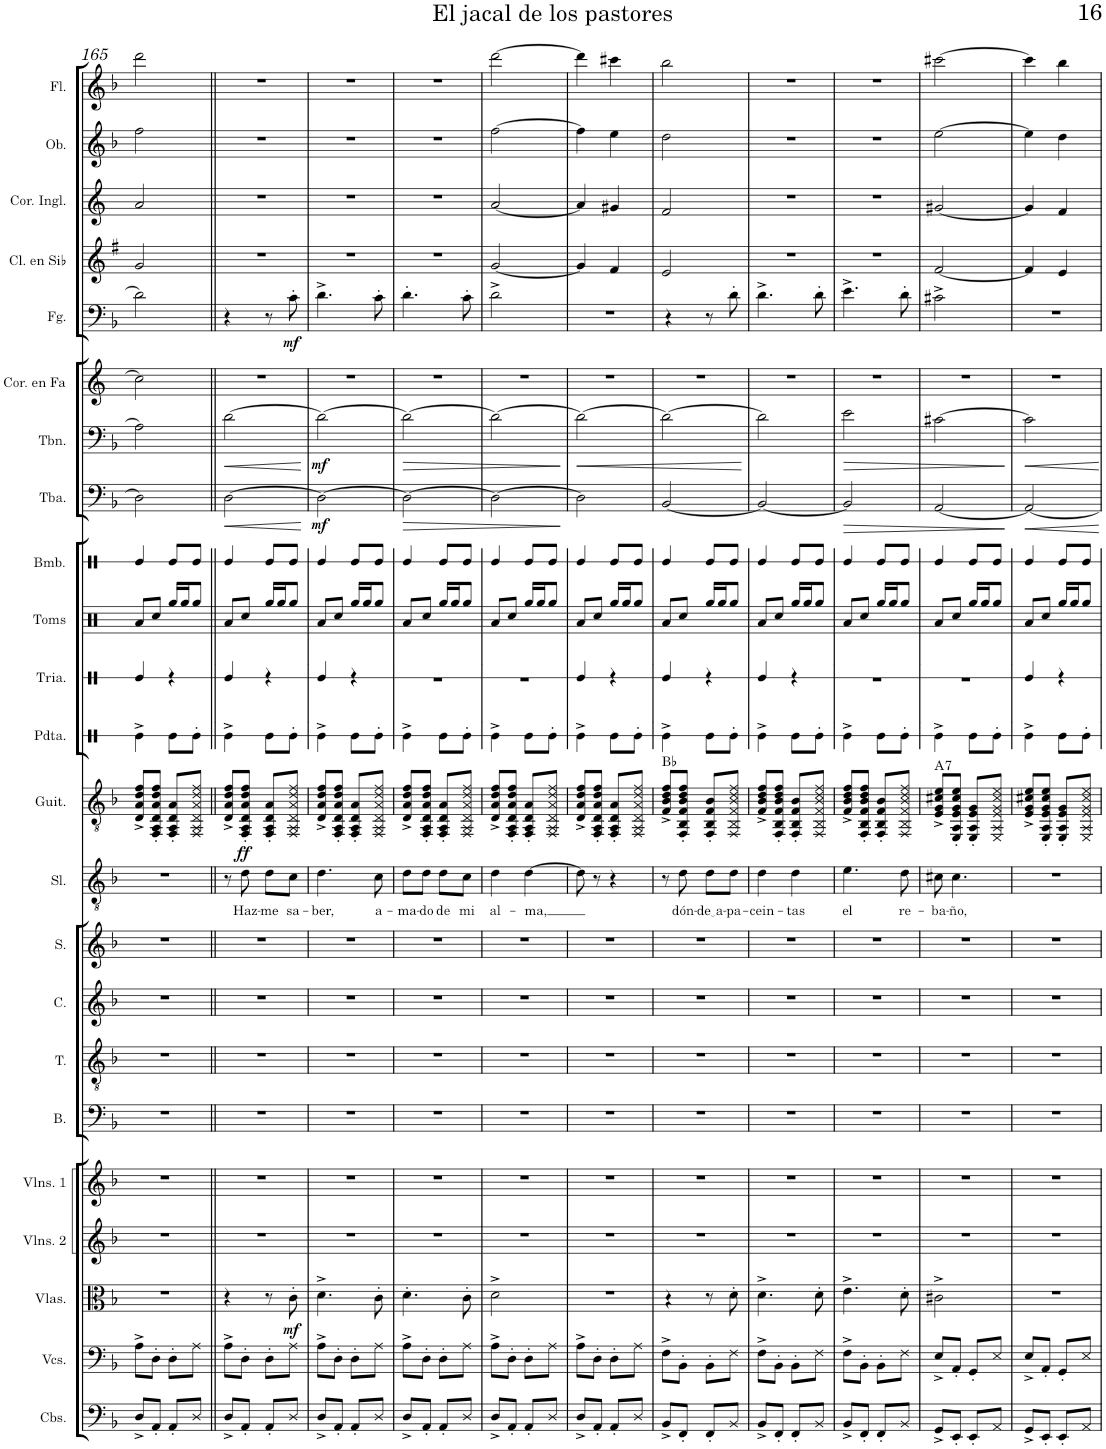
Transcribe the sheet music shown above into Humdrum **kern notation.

**kern	**kern	**kern	**dynam	**kern	**kern	**kern	**kern	**kern	**kern	**kern	**text	**dynam	**kern	**harte	**kern	**kern	**kern	**kern	**kern	**dynam	**kern	**dynam	**kern	**kern	**dynam	**kern	**kern	**kern	**kern
*part23	*part22	*part21	*part21	*part20	*part19	*part18	*part17	*part16	*part15	*part14	*part14	*part14	*part13	*part13	*part12	*part11	*part10	*part9	*part8	*part8	*part7	*part7	*part6	*part5	*part5	*part4	*part3	*part2	*part1
*staff23	*staff22	*staff21	*staff21	*staff20	*staff19	*staff18	*staff17	*staff16	*staff15	*staff14	*staff14	*staff14	*staff13	*	*staff12	*staff11	*staff10	*staff9	*staff8	*staff8	*staff7	*staff7	*staff6	*staff5	*staff5	*staff4	*staff3	*staff2	*staff1
*I"Contrabajos	*I"Violonchelos	*I"Violas	*	*I"Violines 2	*I"Violines 1	*I"Bajo	*I"Tenor	*I"Contralto	*I"Soprano	*I"Solista	*	*	*I"Guitarra	*	*I"Pandereta	*I"Triángulo	*I"Toms	*I"Bombo	*I"Tuba	*	*I"Trombón	*	*I"Trompa en Fa	*I"Fagot	*	*I"Clarinete en Sib	*I"Corno inglés	*I"Oboe	*I"Flauta
*I'Cbs.	*I'Vcs.	*I'Vlas.	*	*I'Vlns. 2	*I'Vlns. 1	*I'B.	*I'T.	*I'C.	*I'S.	*I'Sl.	*	*	*I'Guit.	*	*I'Pdta.	*	*I'Toms	*I'Bmb.	*I'Tba.	*	*I'Tbn.	*	*	*I'Fg.	*	*I'Cl. en Sib	*I'Cor. Ingl.	*I'Ob.	*I'Fl.
!!LO:PB:g=z
*clefF4	*clefF4	*clefC3	*	*clefG2	*clefG2	*clefF4	*clefGv2	*clefG2	*clefG2	*clefGv2	*	*	*clefGv2	*	*clefX	*clefX	*clefX	*clefX	*clefF4	*	*clefF4	*	*clefG2	*clefF4	*	*clefG2	*clefG2	*clefG2	*clefG2
*Trd7c12	*	*	*	*	*	*	*	*	*	*	*	*	*	*	*	*	*	*	*	*	*	*	*Trd4c7	*	*	*Trd1c2	*Trd4c7	*	*
*k[b-]	*k[b-]	*k[b-]	*	*k[b-]	*k[b-]	*k[b-]	*k[b-]	*k[b-]	*k[b-]	*k[b-]	*	*	*k[b-]	*	*k[]	*k[]	*k[]	*k[]	*k[b-]	*	*k[b-]	*	*k[]	*k[b-]	*	*k[f#]	*k[]	*k[b-]	*k[b-]
*M2/4	*M2/4	*M2/4	*	*M2/4	*M2/4	*M2/4	*M2/4	*M2/4	*M2/4	*M2/4	*	*	*M2/4	*	*M2/4	*M2/4	*M2/4	*M2/4	*M2/4	*	*M2/4	*	*M2/4	*M2/4	*	*M2/4	*M2/4	*M2/4	*M2/4
=165	=165	=165	=165	=165	=165	=165	=165	=165	=165	=165	=165	=165	=165	=165	=165	=165	=165	=165	=165	=165	=165	=165	=165	=165	=165	=165	=165	=165	=165
8D^/L	8A^\L	2r	.	2r	2r	2r	2r	2r	2r	2r	.	.	8D/^ 8A/^ 8d/^ 8f/^L	.	4Re^\	4Re/	8Ra/L	4Re/	2D\]	.	2A\]	.	2cc\]	2d\]	.	2g/	2a/	2ff\	2ddd\
8AA'/J	8D'\J	.	.	.	.	.	.	.	.	.	.	.	8FF/' 8AA/' 8D/' 8A/' 8d/' 8f/'J	.	.	.	8Rcc/J	.	.	.	.	.	.	.	.	.	.	.	.
8AA'/L	8D'\L	.	.	.	.	.	.	.	.	.	.	.	8FF/' 8AA/' 8D/' 8A/'L	.	8Re\L	4r	16Rgg/LL	8Re/L	.	.	.	.	.	.	.	.	.	.	.
.	.	.	.	.	.	.	.	.	.	.	.	.	.	.	.	.	16Rgg/J	.	.	.	.	.	.	.	.	.	.	.	.
8D/J	8A\J	.	.	.	.	.	.	.	.	.	.	.	8FF/ 8AA/ 8D/ 8A/ 8d/ 8f/J	.	8Re'\J	.	8Rgg/J	8Re/J	.	.	.	.	.	.	.	.	.	.	.
=166||	=166||	=166||	=166||	=166||	=166||	=166||	=166||	=166||	=166||	=166||	=166||	=166||	=166||	=166||	=166||	=166||	=166||	=166||	=166||	=166||	=166||	=166||	=166||	=166||	=166||	=166||	=166||	=166||	=166||
!	!	!	!	!	!	!	!	!	!	!	!	!	!	!	!	!	!	!	!	!LO:HP:b	!	!LO:HP:b	!	!	!	!	!	!	!
8D^/L	8A^\L	4r	.	2r	2r	2r	2r	2r	2r	8r	.	.	8D/^ 8A/^ 8d/^ 8f/^L	.	4Re^\	4Re/	8Ra/L	4Re/	[2D\	<	[2d\	<	2r	4r	.	2r	2r	2r	2r
!	!	!	!	!	!	!	!	!	!	!	!LO:LY:b	!LO:DY:a	!	!	!	!	!	!	!	!	!	!	!	!	!	!	!	!	!
8AA'/J	8D'\J	.	.	.	.	.	.	.	.	8d\	Haz-	ff	8FF/' 8AA/' 8D/' 8A/' 8d/' 8f/'J	.	.	.	8Rcc/J	.	.	.	.	.	.	.	.	.	.	.	.
!	!	!	!	!	!	!	!	!	!	!	!LO:LY:b	!	!	!	!	!	!	!	!	!	!	!	!	!	!	!	!	!	!
8AA'/L	8D'\L	8r	.	.	.	.	.	.	.	8d\L	-me	.	8FF/' 8AA/' 8D/' 8A/'L	.	8Re\L	4r	16Rgg/LL	8Re/L	.	.	.	.	.	8r	.	.	.	.	.
.	.	.	.	.	.	.	.	.	.	.	.	.	.	.	.	.	16Rgg/J	.	.	.	.	.	.	.	.	.	.	.	.
!	!	!	!LO:DY:b	!	!	!	!	!	!	!	!LO:LY:b	!	!	!	!	!	!	!	!	!	!	!	!	!	!LO:DY:b	!	!	!	!
8D/J	8A\J	8c'\	mf	.	.	.	.	.	.	8c\J	sa-	.	8FF/ 8AA/ 8D/ 8A/ 8d/ 8f/J	.	8Re'\J	.	8Rgg/J	8Re/J	.	.	.	.	.	8c'\	mf	.	.	.	.
.	.	.	.	.	.	.	.	.	.	.	.	.	.	.	.	.	.	.	.	[	.	[	.	.	.	.	.	.	.
=167	=167	=167	=167	=167	=167	=167	=167	=167	=167	=167	=167	=167	=167	=167	=167	=167	=167	=167	=167	=167	=167	=167	=167	=167	=167	=167	=167	=167	=167
!	!	!	!	!	!	!	!	!	!	!	!LO:LY:b	!	!	!	!	!	!	!	!	!LO:DY:b	!	!LO:DY:b	!	!	!	!	!	!	!
8D^/L	8A^\L	4.d^\	.	2r	2r	2r	2r	2r	2r	4.d\	-ber,	.	8D/^ 8A/^ 8d/^ 8f/^L	.	4Re^\	4Re/	8Ra/L	4Re/	2D\_	mf	2d\_	mf	2r	4.d^\	.	2r	2r	2r	2r
8AA'/J	8D'\J	.	.	.	.	.	.	.	.	.	.	.	8FF/' 8AA/' 8D/' 8A/' 8d/' 8f/'J	.	.	.	8Rcc/J	.	.	.	.	.	.	.	.	.	.	.	.
8AA'/L	8D'\L	.	.	.	.	.	.	.	.	.	.	.	8FF/' 8AA/' 8D/' 8A/'L	.	8Re\L	4r	16Rgg/LL	8Re/L	.	.	.	.	.	.	.	.	.	.	.
.	.	.	.	.	.	.	.	.	.	.	.	.	.	.	.	.	16Rgg/J	.	.	.	.	.	.	.	.	.	.	.	.
!	!	!	!	!	!	!	!	!	!	!	!LO:LY:b	!	!	!	!	!	!	!	!	!	!	!	!	!	!	!	!	!	!
8D/J	8A\J	8c'\	.	.	.	.	.	.	.	8c\	a-	.	8FF/ 8AA/ 8D/ 8A/ 8d/ 8f/J	.	8Re'\J	.	8Rgg/J	8Re/J	.	.	.	.	.	8c'\	.	.	.	.	.
=168	=168	=168	=168	=168	=168	=168	=168	=168	=168	=168	=168	=168	=168	=168	=168	=168	=168	=168	=168	=168	=168	=168	=168	=168	=168	=168	=168	=168	=168
!	!	!	!	!	!	!	!	!	!	!	!LO:LY:b	!	!	!	!	!	!	!	!	!LO:HP:b	!	!LO:HP:b	!	!	!	!	!	!	!
8D^/L	8A^\L	4.d'\	.	2r	2r	2r	2r	2r	2r	8d\L	-ma-	.	8D/^ 8A/^ 8d/^ 8f/^L	.	4Re^\	2r	8Ra/L	4Re/	2D\_	>	2d\_	>	2r	4.d'\	.	2r	2r	2r	2r
!	!	!	!	!	!	!	!	!	!	!	!LO:LY:b	!	!	!	!	!	!	!	!	!	!	!	!	!	!	!	!	!	!
8AA'/J	8D'\J	.	.	.	.	.	.	.	.	8d\J	-do	.	8FF/' 8AA/' 8D/' 8A/' 8d/' 8f/'J	.	.	.	8Rcc/J	.	.	.	.	.	.	.	.	.	.	.	.
!	!	!	!	!	!	!	!	!	!	!	!LO:LY:b	!	!	!	!	!	!	!	!	!	!	!	!	!	!	!	!	!	!
8AA'/L	8D'\L	.	.	.	.	.	.	.	.	8d\L	de	.	8FF/' 8AA/' 8D/' 8A/'L	.	8Re\L	.	16Rgg/LL	8Re/L	.	.	.	.	.	.	.	.	.	.	.
.	.	.	.	.	.	.	.	.	.	.	.	.	.	.	.	.	16Rgg/J	.	.	.	.	.	.	.	.	.	.	.	.
!	!	!	!	!	!	!	!	!	!	!	!LO:LY:b	!	!	!	!	!	!	!	!	!	!	!	!	!	!	!	!	!	!
8D/J	8A\J	8c'\	.	.	.	.	.	.	.	8c\J	mi	.	8FF/ 8AA/ 8D/ 8A/ 8d/ 8f/J	.	8Re'\J	.	8Rgg/J	8Re/J	.	.	.	.	.	8c'\	.	.	.	.	.
=169	=169	=169	=169	=169	=169	=169	=169	=169	=169	=169	=169	=169	=169	=169	=169	=169	=169	=169	=169	=169	=169	=169	=169	=169	=169	=169	=169	=169	=169
!	!	!	!	!	!	!	!	!	!	!	!LO:LY:b	!	!	!	!	!	!	!	!	!	!	!	!	!	!	!	!	!	!
8D^/L	8A^\L	2d^\	.	2r	2r	2r	2r	2r	2r	4d\	al-	.	8D/^ 8A/^ 8d/^ 8f/^L	.	4Re^\	2r	8Ra/L	4Re/	2D\_	.	2d\_	.	2r	2d^\	.	[2g/	[2a/	[2ff\	[2ddd\
8AA'/J	8D'\J	.	.	.	.	.	.	.	.	.	.	.	8FF/' 8AA/' 8D/' 8A/' 8d/' 8f/'J	.	.	.	8Rcc/J	.	.	.	.	.	.	.	.	.	.	.	.
!	!	!	!	!	!	!	!	!	!	!	!LO:LY:b	!	!	!	!	!	!	!	!	!	!	!	!	!	!	!	!	!	!
8AA'/L	8D'\L	.	.	.	.	.	.	.	.	[4d\	-ma,	.	8FF/' 8AA/' 8D/' 8A/'L	.	8Re\L	.	16Rgg/LL	8Re/L	.	.	.	.	.	.	.	.	.	.	.
.	.	.	.	.	.	.	.	.	.	.	.	.	.	.	.	.	16Rgg/J	.	.	.	.	.	.	.	.	.	.	.	.
8D/J	8A\J	.	.	.	.	.	.	.	.	.	.	.	8FF/ 8AA/ 8D/ 8A/ 8d/ 8f/J	.	8Re'\J	.	8Rgg/J	8Re/J	.	.	.	.	.	.	.	.	.	.	.
.	.	.	.	.	.	.	.	.	.	.	.	.	.	.	.	.	.	.	.	]	.	]	.	.	.	.	.	.	.
=170	=170	=170	=170	=170	=170	=170	=170	=170	=170	=170	=170	=170	=170	=170	=170	=170	=170	=170	=170	=170	=170	=170	=170	=170	=170	=170	=170	=170	=170
!	!	!	!	!	!	!	!	!	!	!	!	!	!	!	!	!	!	!	!	!	!	!LO:HP:b	!	!	!	!	!	!	!
8D^/L	8A^\L	2r	.	2r	2r	2r	2r	2r	2r	8d\]	.	.	8D/^ 8A/^ 8d/^ 8f/^L	.	4Re^\	4Re/	8Ra/L	4Re/	2D\]	.	2d\_	<	2r	2r	.	4g/]	4a/]	4ff\]	4ddd\]
8AA'/J	8D'\J	.	.	.	.	.	.	.	.	8r	.	.	8FF/' 8AA/' 8D/' 8A/' 8d/' 8f/'J	.	.	.	8Rcc/J	.	.	.	.	.	.	.	.	.	.	.	.
8AA'/L	8D'\L	.	.	.	.	.	.	.	.	4r	.	.	8FF/' 8AA/' 8D/' 8A/'L	.	8Re\L	4r	16Rgg/LL	8Re/L	.	.	.	.	.	.	.	4f#/	4g#X/	4ee\	4ccc#X\
.	.	.	.	.	.	.	.	.	.	.	.	.	.	.	.	.	16Rgg/J	.	.	.	.	.	.	.	.	.	.	.	.
8D/J	8A\J	.	.	.	.	.	.	.	.	.	.	.	8FF/ 8AA/ 8D/ 8A/ 8d/ 8f/J	.	8Re'\J	.	8Rgg/J	8Re/J	.	.	.	.	.	.	.	.	.	.	.
=171	=171	=171	=171	=171	=171	=171	=171	=171	=171	=171	=171	=171	=171	=171	=171	=171	=171	=171	=171	=171	=171	=171	=171	=171	=171	=171	=171	=171	=171
8BB-^/L	8F^\L	4rB	.	2r	2r	2r	2r	2r	2r	8r	.	.	8F/^ 8B-/^ 8d/^ 8f/^L	Bb:maj	4Re^\	4Re/	8Ra/L	4Re/	[2BB-/	.	2d\_	.	2r	4rC	.	2e/	2f/	2dd\	2bb-\
!	!	!	!	!	!	!	!	!	!	!	!LO:LY:b	!	!	!	!	!	!	!	!	!	!	!	!	!	!	!	!	!	!
8FF'/J	8BB-'\J	.	.	.	.	.	.	.	.	8d\	dón-	.	8FF/' 8BB-/' 8F/' 8B-/' 8d/' 8f/'J	.	.	.	8Rcc/J	.	.	.	.	.	.	.	.	.	.	.	.
!	!	!	!	!	!	!	!	!	!	!	!LO:LY:b	!	!	!	!	!	!	!	!	!	!	!	!	!	!	!	!	!	!
8FF'/L	8BB-'\L	8r	.	.	.	.	.	.	.	8d\L	de a	.	8FF/' 8BB-/' 8F/' 8B-/'L	.	8Re\L	4r	16Rgg/LL	8Re/L	.	.	.	.	.	8r	.	.	.	.	.
.	.	.	.	.	.	.	.	.	.	.	.	.	.	.	.	.	16Rgg/J	.	.	.	.	.	.	.	.	.	.	.	.
!	!	!	!	!	!	!	!	!	!	!	!LO:LY:b	!	!	!	!	!	!	!	!	!	!	!	!	!	!	!	!	!	!
8BB-/J	8F\J	8d'\	.	.	.	.	.	.	.	8d\J	-pa-	.	8FF/ 8BB-/ 8F/ 8B-/ 8d/ 8f/J	.	8Re'\J	.	8Rgg/J	8Re/J	.	.	.	.	.	8d'\	.	.	.	.	.
.	.	.	.	.	.	.	.	.	.	.	.	.	.	.	.	.	.	.	.	.	.	[	.	.	.	.	.	.	.
=172	=172	=172	=172	=172	=172	=172	=172	=172	=172	=172	=172	=172	=172	=172	=172	=172	=172	=172	=172	=172	=172	=172	=172	=172	=172	=172	=172	=172	=172
!	!	!	!	!	!	!	!	!	!	!	!LO:LY:b	!	!	!	!	!	!	!	!	!	!	!	!	!	!	!	!	!	!
8BB-^/L	8F^\L	4.d^\	.	2r	2r	2r	2r	2r	2r	4d\	-cein-	.	8F/^ 8B-/^ 8d/^ 8f/^L	.	4Re^\	4Re/	8Ra/L	4Re/	2BB-/_	.	2d\]	.	2r	4.d^\	.	2r	2r	2r	2r
8FF'/J	8BB-'\J	.	.	.	.	.	.	.	.	.	.	.	8FF/' 8BB-/' 8F/' 8B-/' 8d/' 8f/'J	.	.	.	8Rcc/J	.	.	.	.	.	.	.	.	.	.	.	.
!	!	!	!	!	!	!	!	!	!	!	!LO:LY:b	!	!	!	!	!	!	!	!	!	!	!	!	!	!	!	!	!	!
8FF'/L	8BB-'\L	.	.	.	.	.	.	.	.	4d\	-tas	.	8FF/' 8BB-/' 8F/' 8B-/'L	.	8Re\L	4r	16Rgg/LL	8Re/L	.	.	.	.	.	.	.	.	.	.	.
.	.	.	.	.	.	.	.	.	.	.	.	.	.	.	.	.	16Rgg/J	.	.	.	.	.	.	.	.	.	.	.	.
8BB-/J	8F\J	8d'\	.	.	.	.	.	.	.	.	.	.	8FF/ 8BB-/ 8F/ 8B-/ 8d/ 8f/J	.	8Re'\J	.	8Rgg/J	8Re/J	.	.	.	.	.	8d'\	.	.	.	.	.
=173	=173	=173	=173	=173	=173	=173	=173	=173	=173	=173	=173	=173	=173	=173	=173	=173	=173	=173	=173	=173	=173	=173	=173	=173	=173	=173	=173	=173	=173
!	!	!	!	!	!	!	!	!	!	!	!LO:LY:b	!	!	!	!	!	!	!	!	!LO:HP:b	!	!LO:HP:b	!	!	!	!	!	!	!
8BB-^/L	8F^\L	4.e^\	.	2r	2r	2r	2r	2r	2r	4.e\	el	.	8F/^ 8B-/^ 8d/^ 8f/^L	.	4Re^\	2r	8Ra/L	4Re/	2BB-/]	>	2e\	>	2r	4.e^\	.	2r	2r	2r	2r
8FF'/J	8BB-'\J	.	.	.	.	.	.	.	.	.	.	.	8FF/' 8BB-/' 8F/' 8B-/' 8d/' 8f/'J	.	.	.	8Rcc/J	.	.	.	.	.	.	.	.	.	.	.	.
8FF'/L	8BB-'\L	.	.	.	.	.	.	.	.	.	.	.	8FF/' 8BB-/' 8F/' 8B-/'L	.	8Re\L	.	16Rgg/LL	8Re/L	.	.	.	.	.	.	.	.	.	.	.
.	.	.	.	.	.	.	.	.	.	.	.	.	.	.	.	.	16Rgg/J	.	.	.	.	.	.	.	.	.	.	.	.
!	!	!	!	!	!	!	!	!	!	!	!LO:LY:b	!	!	!	!	!	!	!	!	!	!	!	!	!	!	!	!	!	!
8BB-/J	8F\J	8d'\	.	.	.	.	.	.	.	8d\	re-	.	8FF/ 8BB-/ 8F/ 8B-/ 8d/ 8f/J	.	8Re'\J	.	8Rgg/J	8Re/J	.	.	.	.	.	8d'\	.	.	.	.	.
=174	=174	=174	=174	=174	=174	=174	=174	=174	=174	=174	=174	=174	=174	=174	=174	=174	=174	=174	=174	=174	=174	=174	=174	=174	=174	=174	=174	=174	=174
!	!	!	!	!	!	!	!	!	!	!	!LO:LY:b	!	!	!LO:H:kt=7	!	!	!	!	!	!	!	!	!	!	!	!	!	!	!
8GG^/L	8E^/L	2c#X^\	.	2r	2r	2r	2r	2r	2r	8c#X\	-ba-	.	8E/^ 8G/^ 8c#X/^ 8e/^L	A:7	4Re^\	2r	8Ra/L	4Re/	[2AA/	.	[2c#X\	.	2r	2c#X^\	.	[2f#/	[2g#X/	[2ee\	[2ccc#X\
!	!	!	!	!	!	!	!	!	!	!	!LO:LY:b	!	!	!	!	!	!	!	!	!	!	!	!	!	!	!	!	!	!
8EE'/J	8AA'/J	.	.	.	.	.	.	.	.	4.c#\	-ño,	.	8EE/' 8AA/' 8E/' 8G/' 8c#/' 8e/'J	.	.	.	8Rcc/J	.	.	.	.	.	.	.	.	.	.	.	.
8EE'/L	8GG'/L	.	.	.	.	.	.	.	.	.	.	.	8EE/' 8AA/' 8E/' 8G/'L	.	8Re\L	.	16Rgg/LL	8Re/L	.	.	.	.	.	.	.	.	.	.	.
.	.	.	.	.	.	.	.	.	.	.	.	.	.	.	.	.	16Rgg/J	.	.	.	.	.	.	.	.	.	.	.	.
8AA/J	8E/J	.	.	.	.	.	.	.	.	.	.	.	8EE/ 8AA/ 8E/ 8G/ 8c#/ 8e/J	.	8Re'\J	.	8Rgg/J	8Re/J	.	.	.	.	.	.	.	.	.	.	.
.	.	.	.	.	.	.	.	.	.	.	.	.	.	.	.	.	.	.	.	]	.	]	.	.	.	.	.	.	.
=175	=175	=175	=175	=175	=175	=175	=175	=175	=175	=175	=175	=175	=175	=175	=175	=175	=175	=175	=175	=175	=175	=175	=175	=175	=175	=175	=175	=175	=175
8GG^/L	8E^/L	2r	.	2r	2r	2r	2r	2r	2r	2r	.	.	8E/^ 8G/^ 8c#X/^ 8e/^L	.	4Re^\	4Re/	8Ra/L	4Re/	2AA/_	.	2c#\]	.	2r	2r	.	4f#/]	4g#/]	4ee\]	4ccc#\]
8EE'/J	8AA'/J	.	.	.	.	.	.	.	.	.	.	.	8EE/' 8AA/' 8E/' 8G/' 8c#/' 8e/'J	.	.	.	8Rcc/J	.	.	.	.	.	.	.	.	.	.	.	.
8EE'/L	8GG'/L	.	.	.	.	.	.	.	.	.	.	.	8EE/' 8AA/' 8E/' 8G/'L	.	8Re\L	4r	16Rgg/LL	8Re/L	.	.	.	.	.	.	.	4e/	4f/	4dd\	4bb-\
.	.	.	.	.	.	.	.	.	.	.	.	.	.	.	.	.	16Rgg/J	.	.	.	.	.	.	.	.	.	.	.	.
8AA/J	8E/J	.	.	.	.	.	.	.	.	.	.	.	8EE/ 8AA/ 8E/ 8G/ 8c#/ 8e/J	.	8Re'\J	.	8Rgg/J	8Re/J	.	.	.	.	.	.	.	.	.	.	.
=	=	=	=	=	=	=	=	=	=	=	=	=	=	=	=	=	=	=	=	=	=	=	=	=	=	=	=	=	=
*-	*-	*-	*-	*-	*-	*-	*-	*-	*-	*-	*-	*-	*-	*-	*-	*-	*-	*-	*-	*-	*-	*-	*-	*-	*-	*-	*-	*-	*-
